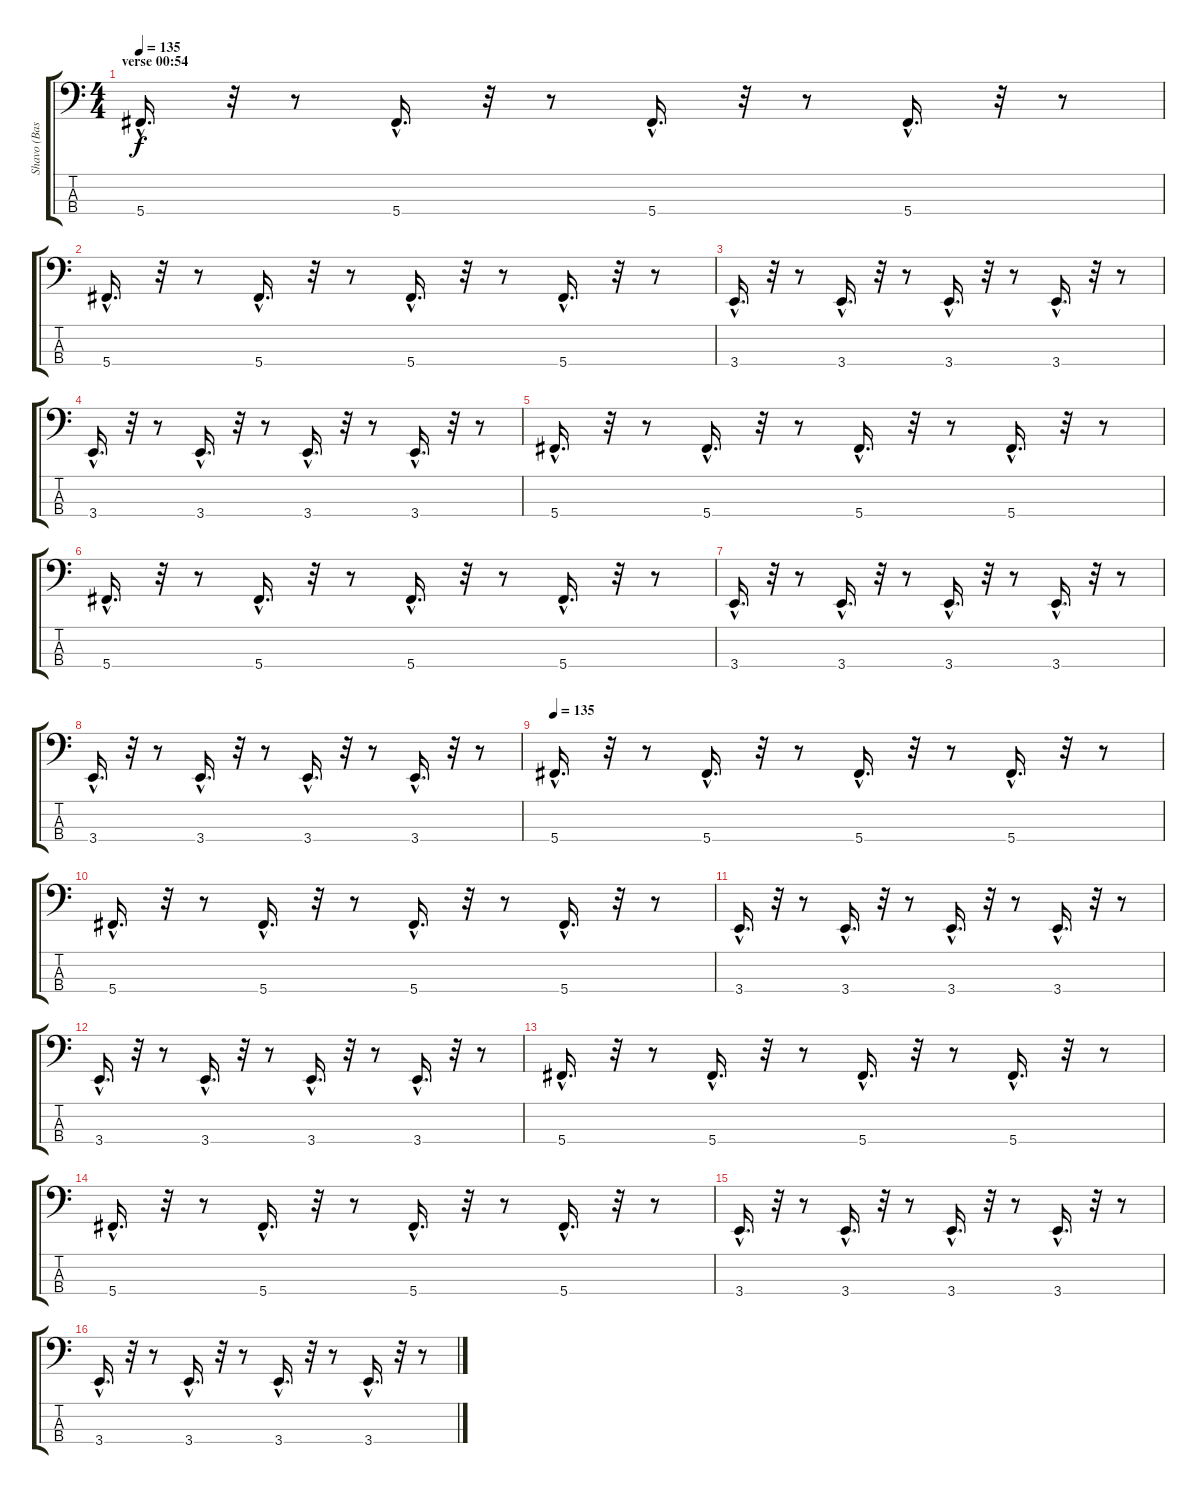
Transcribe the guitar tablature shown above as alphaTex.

\track ("Shavo (Bass)" "Shavo (Bas") {instrument electricbassfinger}
\staff {score tabs}
\tuning (Gb2 Db2 Ab1 Db1) {hide}
\ts (4 4)
\section ("" "verse 00:54")
\tempo 135
\clef f4
\ks c
5.4{hac}.16{d dy f} r.32 r.8 5.4{hac}.16{d} r.32 r.8 5.4{hac}.16{d} r.32 r.8 5.4{hac}.16{d} r.32 r.8 |
5.4{hac}.16{d} r.32 r.8 5.4{hac}.16{d} r.32 r.8 5.4{hac}.16{d} r.32 r.8 5.4{hac}.16{d} r.32 r.8 |
3.4{hac}.16{d} r.32 r.8 3.4{hac}.16{d} r.32 r.8 3.4{hac}.16{d} r.32 r.8 3.4{hac}.16{d} r.32 r.8 |
3.4{hac}.16{d} r.32 r.8 3.4{hac}.16{d} r.32 r.8 3.4{hac}.16{d} r.32 r.8 3.4{hac}.16{d} r.32 r.8 |
5.4{hac}.16{d} r.32 r.8 5.4{hac}.16{d} r.32 r.8 5.4{hac}.16{d} r.32 r.8 5.4{hac}.16{d} r.32 r.8 |
5.4{hac}.16{d} r.32 r.8 5.4{hac}.16{d} r.32 r.8 5.4{hac}.16{d} r.32 r.8 5.4{hac}.16{d} r.32 r.8 |
3.4{hac}.16{d} r.32 r.8 3.4{hac}.16{d} r.32 r.8 3.4{hac}.16{d} r.32 r.8 3.4{hac}.16{d} r.32 r.8 |
3.4{hac}.16{d} r.32 r.8 3.4{hac}.16{d} r.32 r.8 3.4{hac}.16{d} r.32 r.8 3.4{hac}.16{d} r.32 r.8 |
\tempo 135
5.4{hac}.16{d} r.32 r.8 5.4{hac}.16{d} r.32 r.8 5.4{hac}.16{d} r.32 r.8 5.4{hac}.16{d} r.32 r.8 |
5.4{hac}.16{d} r.32 r.8 5.4{hac}.16{d} r.32 r.8 5.4{hac}.16{d} r.32 r.8 5.4{hac}.16{d} r.32 r.8 |
3.4{hac}.16{d} r.32 r.8 3.4{hac}.16{d} r.32 r.8 3.4{hac}.16{d} r.32 r.8 3.4{hac}.16{d} r.32 r.8 |
3.4{hac}.16{d} r.32 r.8 3.4{hac}.16{d} r.32 r.8 3.4{hac}.16{d} r.32 r.8 3.4{hac}.16{d} r.32 r.8 |
5.4{hac}.16{d} r.32 r.8 5.4{hac}.16{d} r.32 r.8 5.4{hac}.16{d} r.32 r.8 5.4{hac}.16{d} r.32 r.8 |
5.4{hac}.16{d} r.32 r.8 5.4{hac}.16{d} r.32 r.8 5.4{hac}.16{d} r.32 r.8 5.4{hac}.16{d} r.32 r.8 |
3.4{hac}.16{d} r.32 r.8 3.4{hac}.16{d} r.32 r.8 3.4{hac}.16{d} r.32 r.8 3.4{hac}.16{d} r.32 r.8 |
3.4{hac}.16{d} r.32 r.8 3.4{hac}.16{d} r.32 r.8 3.4{hac}.16{d} r.32 r.8 3.4{hac}.16{d} r.32 r.8
